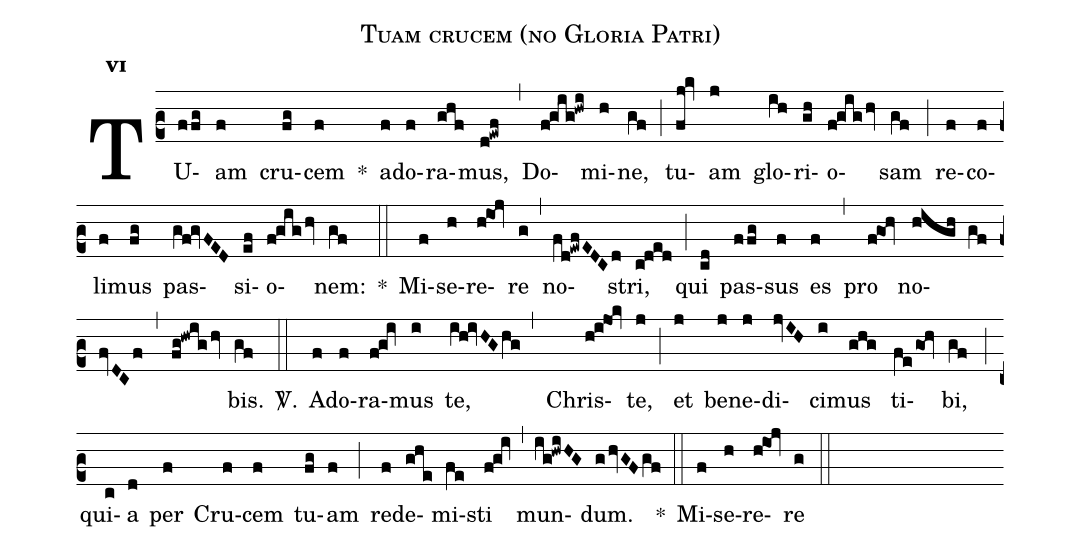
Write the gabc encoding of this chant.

name:Tuam crucem (no Gloria Patri);
office-part:Responsorium;
mode:6;
%%
annotation: Resp;
annotation: 6;
%width: 4.5;
%height: 11;
%spacing: vichi;
%font: Crimson;
%fontsize: 13;
%%
(c2) TU(f/fg)am(f) cru(fg)cem(f) *() ad(f)o(f)ra(ghf)mus,(d!ewf) (,) Do(f!g@i@g!hwi)mi(h)ne,(gf) (;) tu(fj!kv)am(j)  glo(ih)ri(gh)o(f!g@i@g/hv)sam(gf) (;) re(f)co(f)li(f)mus(fg) pas(gf!gvFED)si(ef)o(f!g@i@g/hv)nem:(gf) *(::) Mi(f)se(h)re(h!io@jv)re(g) (,)  no(fd!ewfEDCd)stri,(c!d!e!d) (;) qui(cd) pas(f/fg)sus(f) es(f) (,) pro(f!go@hv) no(high gf/fvDCf,fg!hwig/hv)bis.(gf) <sp>V/</sp>.(::) Ad(f)o(f)ra(f@gqi)mus(i) te,(ih!ivHG/hg) (,) () Chris(h!i!jo@kv)te,(j) (;) et(j) be(j)ne(j)di(jvIH)ci(i)mus(g!h!g) ti(fego@hv)bi,(gf) (;) qui(c)a(d) per(f) Cru(f)cem(f) tu(fg)am(f) (;) re(f)de(g!h@e)mi(fe)sti(f@gqi) (,) mun(ig!hwiHG)dum.(ghvGF/gf) *(::) Mi(f)se(h)re(h!io@jv)re(g) (::)
